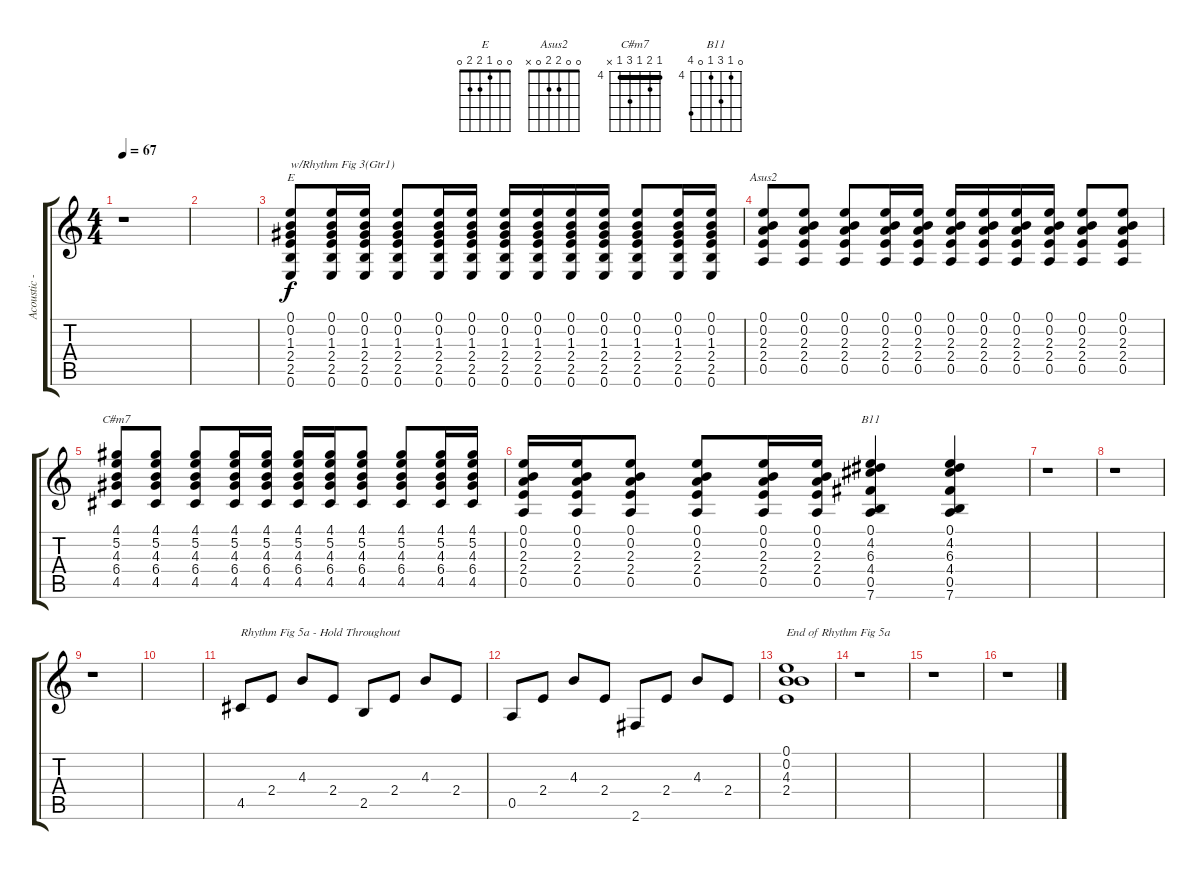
\track ("Acoustic -Phil Collen" "Acoustic -") {solo instrument acousticguitarsteel}
\staff {score tabs}
\tuning (E4 B3 G3 D3 A2 E2) {hide}
\chord ("E" 0 0 1 2 2 0)
\chord ("Asus2" 0 0 2 2 0 x)
\chord ("C#m7" 4 5 4 6 4 x) {firstfret 4 barre 4}
\chord ("B11" 0 4 6 4 0 7) {firstfret 4}
\ts (4 4)
\tempo 67
\clef g2
\ks c
r.1{dy f} |
|
(0.1 0.2 1.3 2.4 2.5 0.6).8{ch "E" txt "w/Rhythm Fig 3(Gtr1)"} (0.1 0.2 1.3 2.4 2.5 0.6).16 (0.1 0.2 1.3 2.4 2.5 0.6).16 (0.1 0.2 1.3 2.4 2.5 0.6).8 (0.1 0.2 1.3 2.4 2.5 0.6).16 (0.1 0.2 1.3 2.4 2.5 0.6).16 (0.1 0.2 1.3 2.4 2.5 0.6).16 (0.1 0.2 1.3 2.4 2.5 0.6).16 (0.1 0.2 1.3 2.4 2.5 0.6).16 (0.1 0.2 1.3 2.4 2.5 0.6).16 (0.1 0.2 1.3 2.4 2.5 0.6).8 (0.1 0.2 1.3 2.4 2.5 0.6).16 (0.1 0.2 1.3 2.4 2.5 0.6).16 |
(0.1 0.2 2.3 2.4 0.5).8{ch "Asus2"} (0.1 0.2 2.3 2.4 0.5).8 (0.1 0.2 2.3 2.4 0.5).8 (0.1 0.2 2.3 2.4 0.5).16 (0.1 0.2 2.3 2.4 0.5).16 (0.1 0.2 2.3 2.4 0.5).16 (0.1 0.2 2.3 2.4 0.5).16 (0.1 0.2 2.3 2.4 0.5).16 (0.1 0.2 2.3 2.4 0.5).16 (0.1 0.2 2.3 2.4 0.5).8 (0.1 0.2 2.3 2.4 0.5).8 |
(4.1 5.2 4.3 6.4 4.5).8{ch "C#m7"} (4.1 5.2 4.3 6.4 4.5).8 (4.1 5.2 4.3 6.4 4.5).8 (4.1 5.2 4.3 6.4 4.5).16 (4.1 5.2 4.3 6.4 4.5).16 (4.1 5.2 4.3 6.4 4.5).16 (4.1 5.2 4.3 6.4 4.5).16 (4.1 5.2 4.3 6.4 4.5).8 (4.1 5.2 4.3 6.4 4.5).8 (4.1 5.2 4.3 6.4 4.5).16 (4.1 5.2 4.3 6.4 4.5).16 |
(0.1 0.2 2.3 2.4 0.5).16 (0.1 0.2 2.3 2.4 0.5).16 (0.1 0.2 2.3 2.4 0.5).8 (0.1 0.2 2.3 2.4 0.5).8 (0.1 0.2 2.3 2.4 0.5).16 (0.1 0.2 2.3 2.4 0.5).16 (0.1 4.2 6.3 4.4 0.5 7.6).4{ch "B11"} (0.1 4.2 6.3 4.4 0.5 7.6).4 |
r.1 |
r.1 |
r.1 |
|
4.5.8{txt "Rhythm Fig 5a - Hold Throughout"} 2.4.8 4.3.8 2.4.8 2.5.8 2.4.8 4.3.8 2.4.8 |
0.5.8 2.4.8 4.3.8 2.4.8 2.6.8 2.4.8 4.3.8 2.4.8 |
(0.1 0.2 4.3 2.4).1{txt "End of Rhythm Fig 5a"} |
r.1 |
r.1 |
r.1
